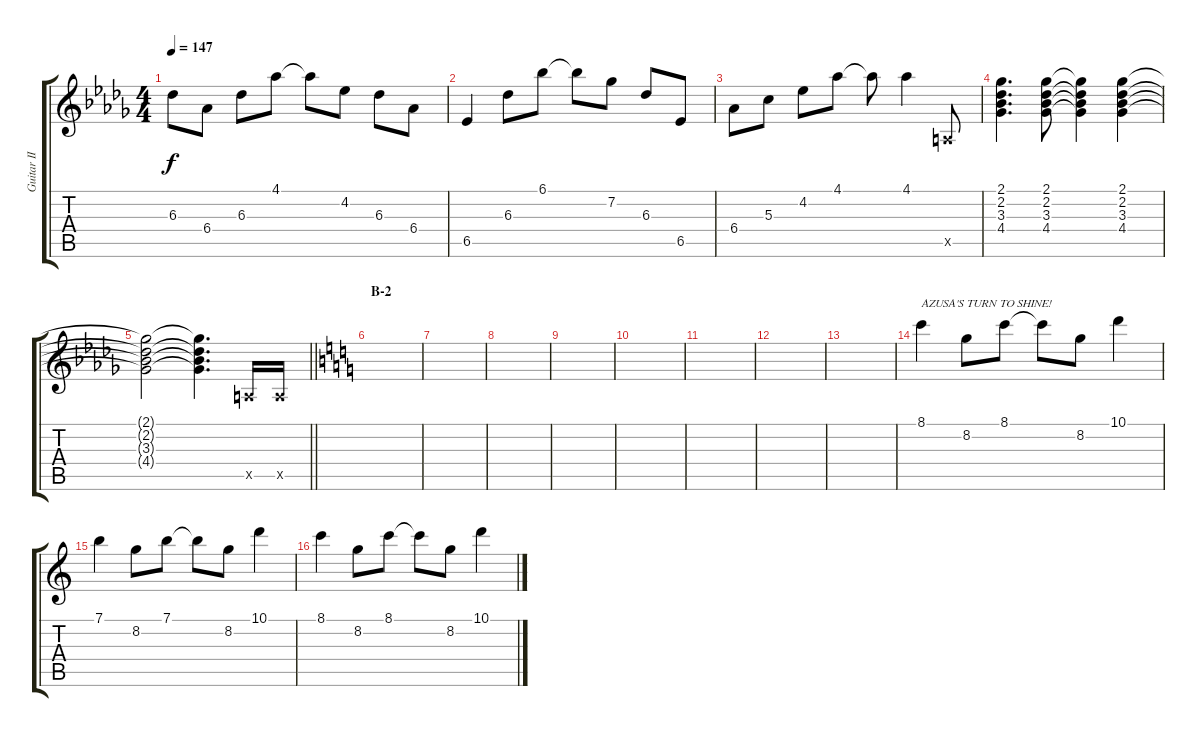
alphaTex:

\track ("Guitar II (Nakano Azusa)" "Guitar II ") {instrument distortionguitar}
\staff {score tabs}
\tuning (E4 B3 G3 D3 A2 E2) {hide}
\ts (4 4)
\tempo 147
\clef g2
\ks db
6.3.8{dy f} 6.4.8 6.3.8 4.1.8 4.1{t}.8 4.2.8 6.3.8 6.4.8 |
6.5.4 6.3.8 6.1.8 6.1{t}.8 7.2.8 6.3.8 6.5.8 |
6.4.8 5.3.8 4.2.8 4.1.8 4.1{t}.8 4.1.4 0.5{x}.8 |
(2.1 2.2 3.3 4.4).4{d} (2.1 2.2 3.3 4.4).8 (2.1{t} 2.2{t} 3.3{t} 4.4{t}).4 (2.1 2.2 3.3 4.4).4 |
\barLineRight lightlight
(2.1{t} 2.2{t} 3.3{t} 4.4{t}).2 (2.1{t} 2.2{t} 3.3{t} 4.4{t}).4{d} 0.5{x}.16 0.5{x}.16 |
\section ("" "B-2")
\ks c
|
|
|
|
|
|
|
|
8.1.4{txt "AZUSA'S TURN TO SHINE!"} 8.2.8 8.1.8 8.1{t}.8 8.2.8 10.1.4 |
7.1.4 8.2.8 7.1.8 7.1{t}.8 8.2.8 10.1.4 |
8.1.4 8.2.8 8.1.8 8.1{t}.8 8.2.8 10.1.4
